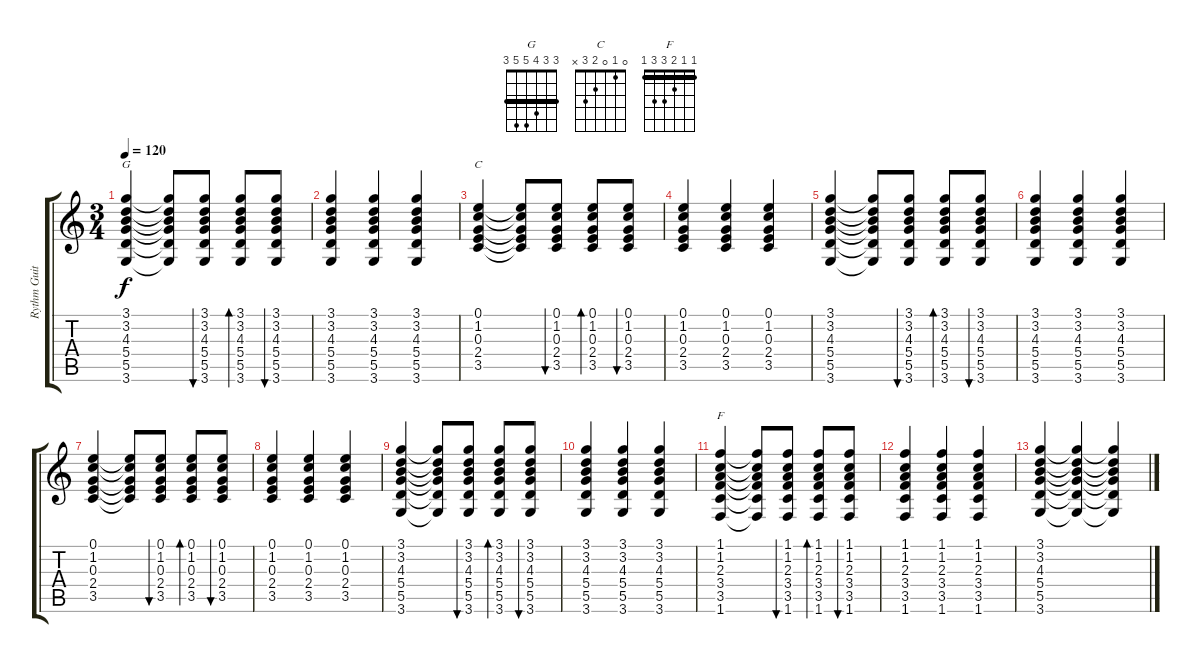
\track ("Rythm Guitar" "Rythm Guit") {instrument electricguitarclean}
\staff {score tabs}
\tuning (E4 B3 G3 D3 A2 E2) {hide}
\chord ("G" 3 3 4 5 5 3) {barre 3}
\chord ("C" 0 1 0 2 3 x)
\chord ("F" 1 1 2 3 3 1) {barre 1}
\ts (3 4)
\tempo 120
\clef g2
\ks c
(3.1 3.2 4.3 5.4 5.5 3.6).4{ch "G" dy f} (3.1{t} 3.2{t} 4.3{t} 5.4{t} 5.5{t} 3.6{t}).8 (3.1 3.2 4.3 5.4 5.5 3.6).8{bu 60} (3.1 3.2 4.3 5.4 5.5 3.6).8{bd 60} (3.1 3.2 4.3 5.4 5.5 3.6).8{bu 60} |
(3.1 3.2 4.3 5.4 5.5 3.6).4 (3.1 3.2 4.3 5.4 5.5 3.6).4 (3.1 3.2 4.3 5.4 5.5 3.6).4 |
(0.1 1.2 0.3 2.4 3.5).4{ch "C"} (0.1{t} 1.2{t} 0.3{t} 2.4{t} 3.5{t}).8 (0.1 1.2 0.3 2.4 3.5).8{bu 60} (0.1 1.2 0.3 2.4 3.5).8{bd 60} (0.1 1.2 0.3 2.4 3.5).8{bu 60} |
(0.1 1.2 0.3 2.4 3.5).4 (0.1 1.2 0.3 2.4 3.5).4 (0.1 1.2 0.3 2.4 3.5).4 |
(3.1 3.2 4.3 5.4 5.5 3.6).4 (3.1{t} 3.2{t} 4.3{t} 5.4{t} 5.5{t} 3.6{t}).8 (3.1 3.2 4.3 5.4 5.5 3.6).8{bu 60} (3.1 3.2 4.3 5.4 5.5 3.6).8{bd 60} (3.1 3.2 4.3 5.4 5.5 3.6).8{bu 60} |
(3.1 3.2 4.3 5.4 5.5 3.6).4 (3.1 3.2 4.3 5.4 5.5 3.6).4 (3.1 3.2 4.3 5.4 5.5 3.6).4 |
(0.1 1.2 0.3 2.4 3.5).4 (0.1{t} 1.2{t} 0.3{t} 2.4{t} 3.5{t}).8 (0.1 1.2 0.3 2.4 3.5).8{bu 60} (0.1 1.2 0.3 2.4 3.5).8{bd 60} (0.1 1.2 0.3 2.4 3.5).8{bu 60} |
(0.1 1.2 0.3 2.4 3.5).4 (0.1 1.2 0.3 2.4 3.5).4 (0.1 1.2 0.3 2.4 3.5).4 |
(3.1 3.2 4.3 5.4 5.5 3.6).4 (3.1{t} 3.2{t} 4.3{t} 5.4{t} 5.5{t} 3.6{t}).8 (3.1 3.2 4.3 5.4 5.5 3.6).8{bu 60} (3.1 3.2 4.3 5.4 5.5 3.6).8{bd 60} (3.1 3.2 4.3 5.4 5.5 3.6).8{bu 60} |
(3.1 3.2 4.3 5.4 5.5 3.6).4 (3.1 3.2 4.3 5.4 5.5 3.6).4 (3.1 3.2 4.3 5.4 5.5 3.6).4 |
(1.1 1.2 2.3 3.4 3.5 1.6).4{ch "F"} (1.1{t} 1.2{t} 2.3{t} 3.4{t} 3.5{t} 1.6{t}).8 (1.1 1.2 2.3 3.4 3.5 1.6).8{bu 60} (1.1 1.2 2.3 3.4 3.5 1.6).8{bd 60} (1.1 1.2 2.3 3.4 3.5 1.6).8{bu 60} |
(1.1 1.2 2.3 3.4 3.5 1.6).4 (1.1 1.2 2.3 3.4 3.5 1.6).4 (1.1 1.2 2.3 3.4 3.5 1.6).4 |
(3.1 3.2 4.3 5.4 5.5 3.6).4 (3.1{t} 3.2{t} 4.3{t} 5.4{t} 5.5{t} 3.6{t}).4 (3.1{t} 3.2{t} 4.3{t} 5.4{t} 5.5{t} 3.6{t}).4
